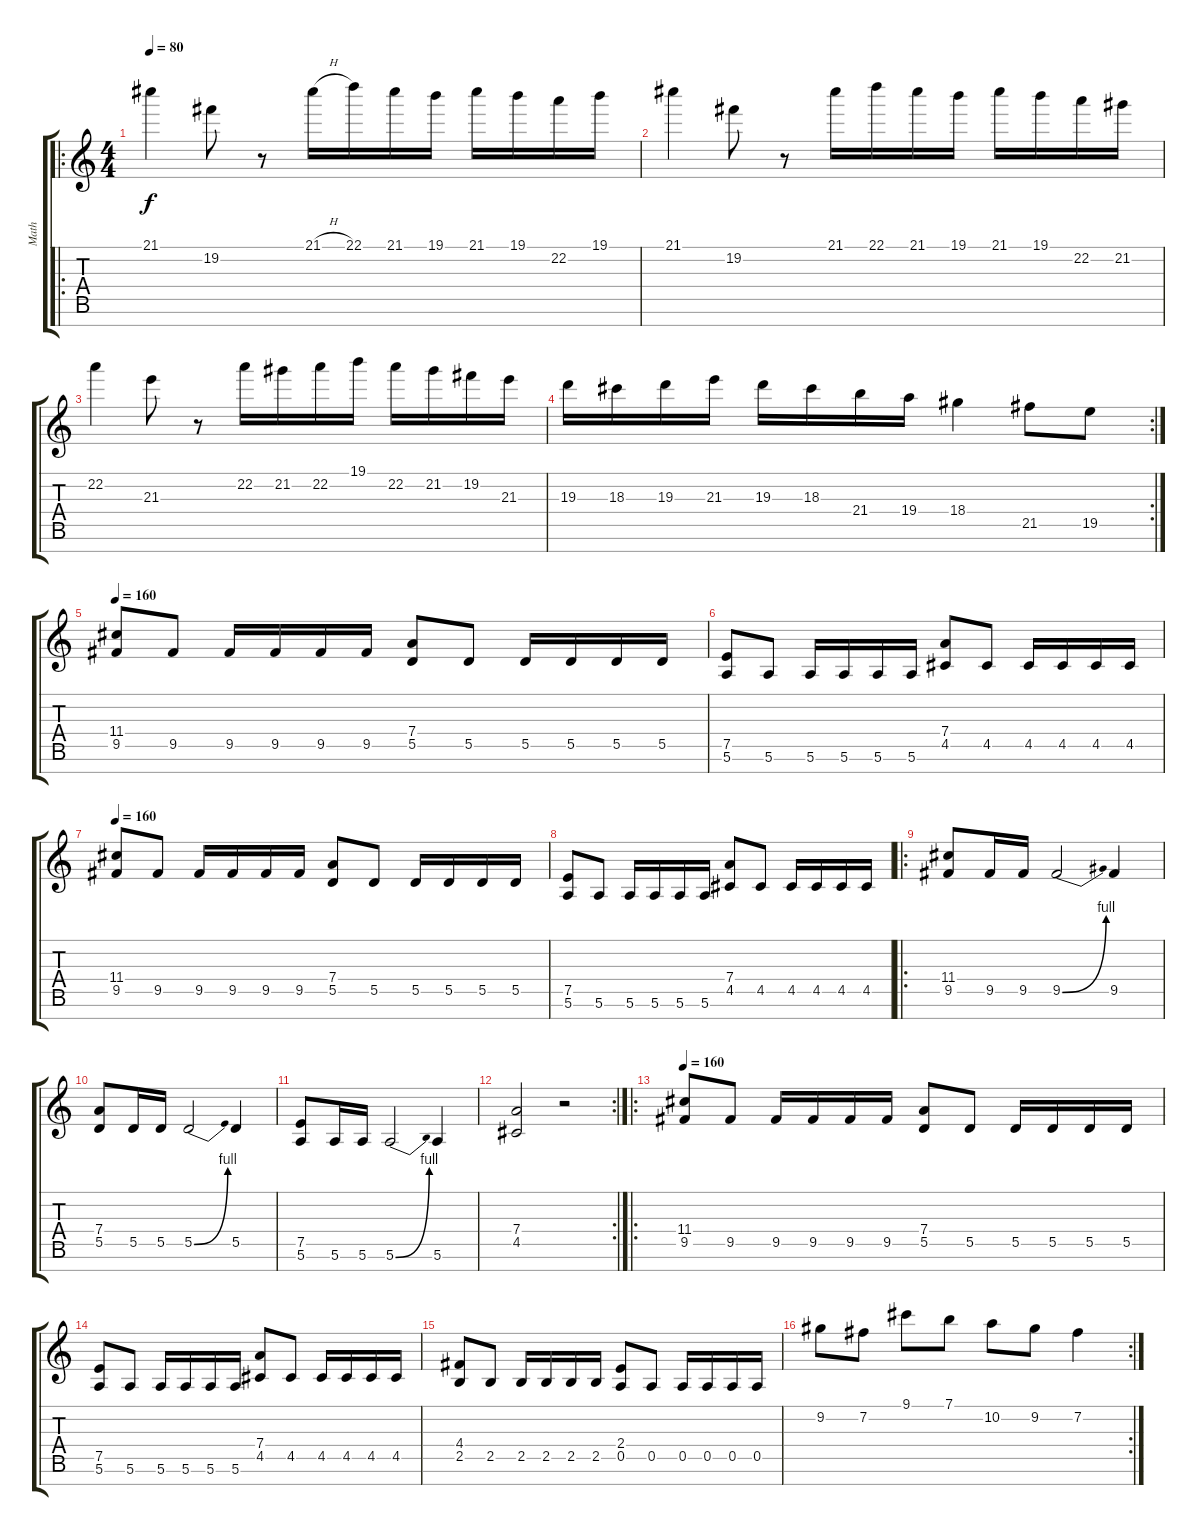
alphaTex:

\track ("Math" "Math") {instrument distortionguitar}
\staff {score tabs}
\tuning (E4 B3 G3 D3 A2 E2 B1) {hide}
\ro
\ts (4 4)
\tempo 80
\clef g2
\ks c
21.1.4{dy f} 19.2.8 r.8 21.1{h}.16 22.1.16 21.1.16 19.1.16 21.1.16 19.1.16 22.2.16 19.1.16 |
21.1.4 19.2.8 r.8 21.1.16 22.1.16 21.1.16 19.1.16 21.1.16 19.1.16 22.2.16 21.2.16 |
22.2.4 21.3.8 r.8 22.2.16 21.2.16 22.2.16 19.1.16 22.2.16 21.2.16 19.2.16 21.3.16 |
\rc 2
19.3.16 18.3.16 19.3.16 21.3.16 19.3.16 18.3.16 21.4.16 19.4.16 18.4.4 21.5.8 19.5.8 |
\tempo 160
(11.4 9.5).8{instrument distortionguitar} 9.5.8 9.5.16 9.5.16 9.5.16 9.5.16 (7.4 5.5).8 5.5.8 5.5.16 5.5.16 5.5.16 5.5.16 |
(7.5 5.6).8 5.6.8 5.6.16 5.6.16 5.6.16 5.6.16 (7.4 4.5).8 4.5.8 4.5.16 4.5.16 4.5.16 4.5.16 |
\tempo 160
(11.4 9.5).8{instrument distortionguitar} 9.5.8 9.5.16 9.5.16 9.5.16 9.5.16 (7.4 5.5).8 5.5.8 5.5.16 5.5.16 5.5.16 5.5.16 |
(7.5 5.6).8 5.6.8 5.6.16 5.6.16 5.6.16 5.6.16 (7.4 4.5).8 4.5.8 4.5.16 4.5.16 4.5.16 4.5.16 |
\ro
(11.4 9.5).8 9.5.16 9.5.16 9.5{be (bend 0 0 60 4)}.2 9.5.4 |
(7.4 5.5).8 5.5.16 5.5.16 5.5{be (bend 0 0 60 4)}.2 5.5.4 |
(7.5 5.6).8 5.6.16 5.6.16 5.6{be (bend 0 0 60 4)}.2 5.6.4 |
\rc 2
(7.4 4.5).2 r.2 |
\ro
\tempo 160
(11.4 9.5).8{instrument distortionguitar} 9.5.8 9.5.16 9.5.16 9.5.16 9.5.16 (7.4 5.5).8 5.5.8 5.5.16 5.5.16 5.5.16 5.5.16 |
(7.5 5.6).8 5.6.8 5.6.16 5.6.16 5.6.16 5.6.16 (7.4 4.5).8 4.5.8 4.5.16 4.5.16 4.5.16 4.5.16 |
(4.4 2.5).8 2.5.8 2.5.16 2.5.16 2.5.16 2.5.16 (2.4 0.5).8 0.5.8 0.5.16 0.5.16 0.5.16 0.5.16 |
\rc 2
9.2.8 7.2.8 9.1.8 7.1.8 10.2.8 9.2.8 7.2.4
